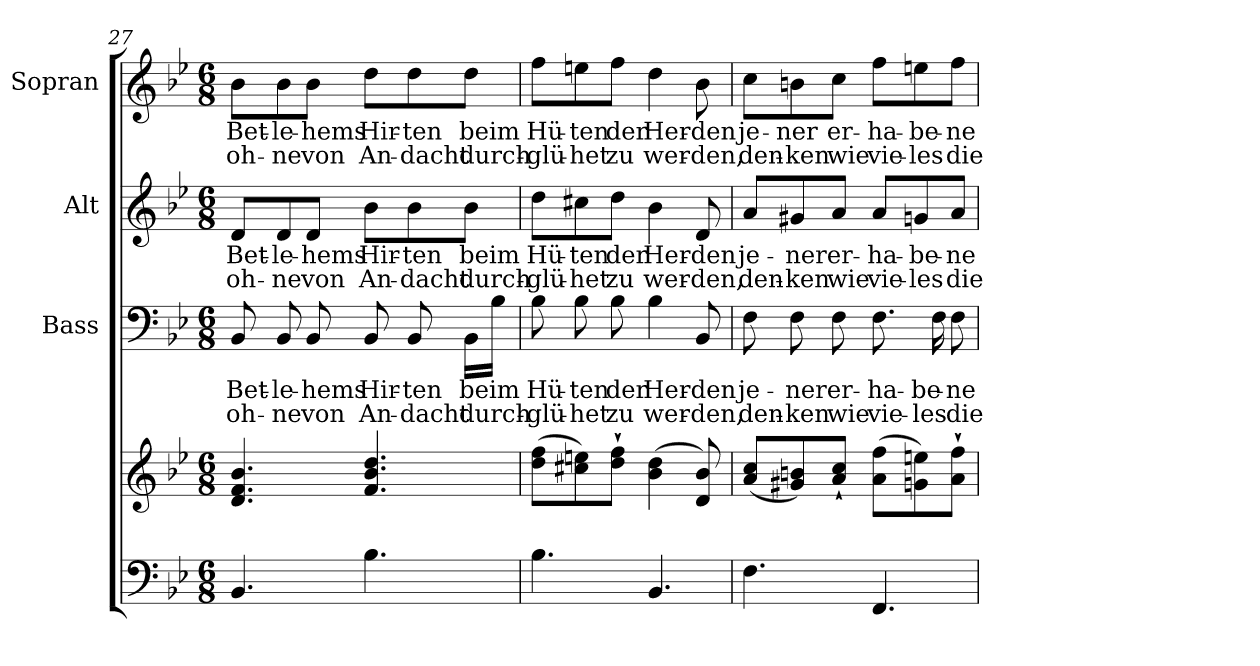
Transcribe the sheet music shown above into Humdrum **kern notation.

**kern	**kern	**kern	**text	**text	**kern	**text	**text	**kern	**text	**text
*part4	*part4	*part3	*part3	*part3	*part2	*part2	*part2	*part1	*part1	*part1
*staff5	*staff4	*staff3	*staff3	*staff3	*staff2	*staff2	*staff2	*staff1	*staff1	*staff1
*	*	*I"Bass	*	*	*I"Alt	*	*	*I"Sopran	*	*
*	*	*I'B.	*	*	*I'A.	*	*	*I'S.	*	*
!!LO:PB:g=z
*clefF4	*clefG2	*clefF4	*	*	*clefG2	*	*	*clefG2	*	*
*k[b-e-]	*k[b-e-]	*k[b-e-]	*	*	*k[b-e-]	*	*	*k[b-e-]	*	*
*B-:	*B-:	*B-:	*	*	*B-:	*	*	*B-:	*	*
*M6/8	*M6/8	*M6/8	*	*	*M6/8	*	*	*M6/8	*	*
=27	=27	=27	=27	=27	=27	=27	=27	=27	=27	=27
!	!	!	!LO:LY:b	!LO:LY:b	!	!LO:LY:b	!LO:LY:b	!	!LO:LY:b	!LO:LY:b
4.BB-/	4.d/ 4.f/ 4.b-/	8BB-/	Bet-	oh-	8d/L	Bet-	oh-	8b-\L	Bet-	oh-
!	!	!	!LO:LY:b	!LO:LY:b	!	!LO:LY:b	!LO:LY:b	!	!LO:LY:b	!LO:LY:b
.	.	8BB-/	-le-	-ne	8d/	-le-	-ne	8b-\	-le-	-ne
!	!	!	!LO:LY:b	!LO:LY:b	!	!LO:LY:b	!LO:LY:b	!	!LO:LY:b	!LO:LY:b
.	.	8BB-/	-hems	von	8d/J	-hems	von	8b-\J	-hems	von
!	!	!	!LO:LY:b	!LO:LY:b	!	!LO:LY:b	!LO:LY:b	!	!LO:LY:b	!LO:LY:b
4.B-\	4.f/ 4.b-/ 4.dd/	8BB-/	Hir-	An-	8b-\L	Hir-	An-	8dd\L	Hir-	An-
!	!	!	!LO:LY:b	!LO:LY:b	!	!LO:LY:b	!LO:LY:b	!	!LO:LY:b	!LO:LY:b
.	.	8BB-/	-ten	-dacht	8b-\	-ten	-dacht	8dd\	-ten	-dacht
!	!	!	!LO:LY:b	!LO:LY:b	!	!LO:LY:b	!LO:LY:b	!	!LO:LY:b	!LO:LY:b
.	.	16BB-\LL	beim	durch-	8b-\J	beim	durch-	8dd\J	beim	durch-
.	.	16B-\JJ	.	.	.	.	.	.	.	.
=28	=28	=28	=28	=28	=28	=28	=28	=28	=28	=28
!	!	!	!LO:LY:b	!LO:LY:b	!	!LO:LY:b	!LO:LY:b	!	!LO:LY:b	!LO:LY:b
4.B-\	(>8dd\ 8ff\L	8B-\	Hü-	-glü-	8dd\L	Hü-	-glü-	8ff\L	Hü-	-glü-
!	!	!	!LO:LY:b	!LO:LY:b	!	!LO:LY:b	!LO:LY:b	!	!LO:LY:b	!LO:LY:b
.	8cc#X\ 8een\)	8B-\	-ten	-het	8cc#X\	-ten	-het	8een\	-ten	-het
!	!	!	!LO:LY:b	!LO:LY:b	!	!LO:LY:b	!LO:LY:b	!	!LO:LY:b	!LO:LY:b
.	8dd\`> 8ff\`>J	8B-\	der	zu	8dd\J	der	zu	8ff\J	der	zu
!	!	!	!LO:LY:b	!LO:LY:b	!	!LO:LY:b	!LO:LY:b	!	!LO:LY:b	!LO:LY:b
4.BB-/	(>4b-\ 4dd\	4B-\	Her-	wer-	4b-\	Her-	wer-	4dd\	Her-	wer-
!	!	!	!LO:LY:b	!LO:LY:b	!	!LO:LY:b	!LO:LY:b	!	!LO:LY:b	!LO:LY:b
.	8d/ 8b-/)	8BB-/	-den	-den,	8d/	-den	-den,	8b-\	-den	-den,
=29	=29	=29	=29	=29	=29	=29	=29	=29	=29	=29
!	!	!	!LO:LY:b	!LO:LY:b	!	!LO:LY:b	!LO:LY:b	!	!LO:LY:b	!LO:LY:b
4.F\	(<8a/ 8cc/L	8F\	je-	den-	8a/L	je-	den-	8cc\L	je-	den-
!	!	!	!LO:LY:b	!LO:LY:b	!	!LO:LY:b	!LO:LY:b	!	!LO:LY:b	!LO:LY:b
.	8g#X/ 8bn/)	8F\	-ner	-ken	8g#X/	-ner	-ken	8bn\	-ner	-ken
!	!	!	!LO:LY:b	!LO:LY:b	!	!LO:LY:b	!LO:LY:b	!	!LO:LY:b	!LO:LY:b
.	8a/`< 8cc/`<J	8F\	er-	wie	8a/J	er-	wie	8cc\J	er-	wie
!	!	!	!LO:LY:b	!LO:LY:b	!	!LO:LY:b	!LO:LY:b	!	!LO:LY:b	!LO:LY:b
4.FF/	(>8a\ 8ff\L	8.F\	-ha-	vie-	8a/L	-ha-	vie-	8ff\L	-ha-	vie-
!	!	!	!	!	!	!LO:LY:b	!LO:LY:b	!	!LO:LY:b	!LO:LY:b
.	8gn\ 8een\)	.	.	.	8gn/	-be-	-les	8een\	-be-	-les
!	!	!	!LO:LY:b	!LO:LY:b	!	!	!	!	!	!
.	.	16F\	-be-	-les	.	.	.	.	.	.
!	!	!	!LO:LY:b	!LO:LY:b	!	!LO:LY:b	!LO:LY:b	!	!LO:LY:b	!LO:LY:b
.	8a\`> 8ff\`>J	8F\	-ne	die	8a/J	-ne	die	8ff\J	-ne	die
=	=	=	=	=	=	=	=	=	=	=
*-	*-	*-	*-	*-	*-	*-	*-	*-	*-	*-
